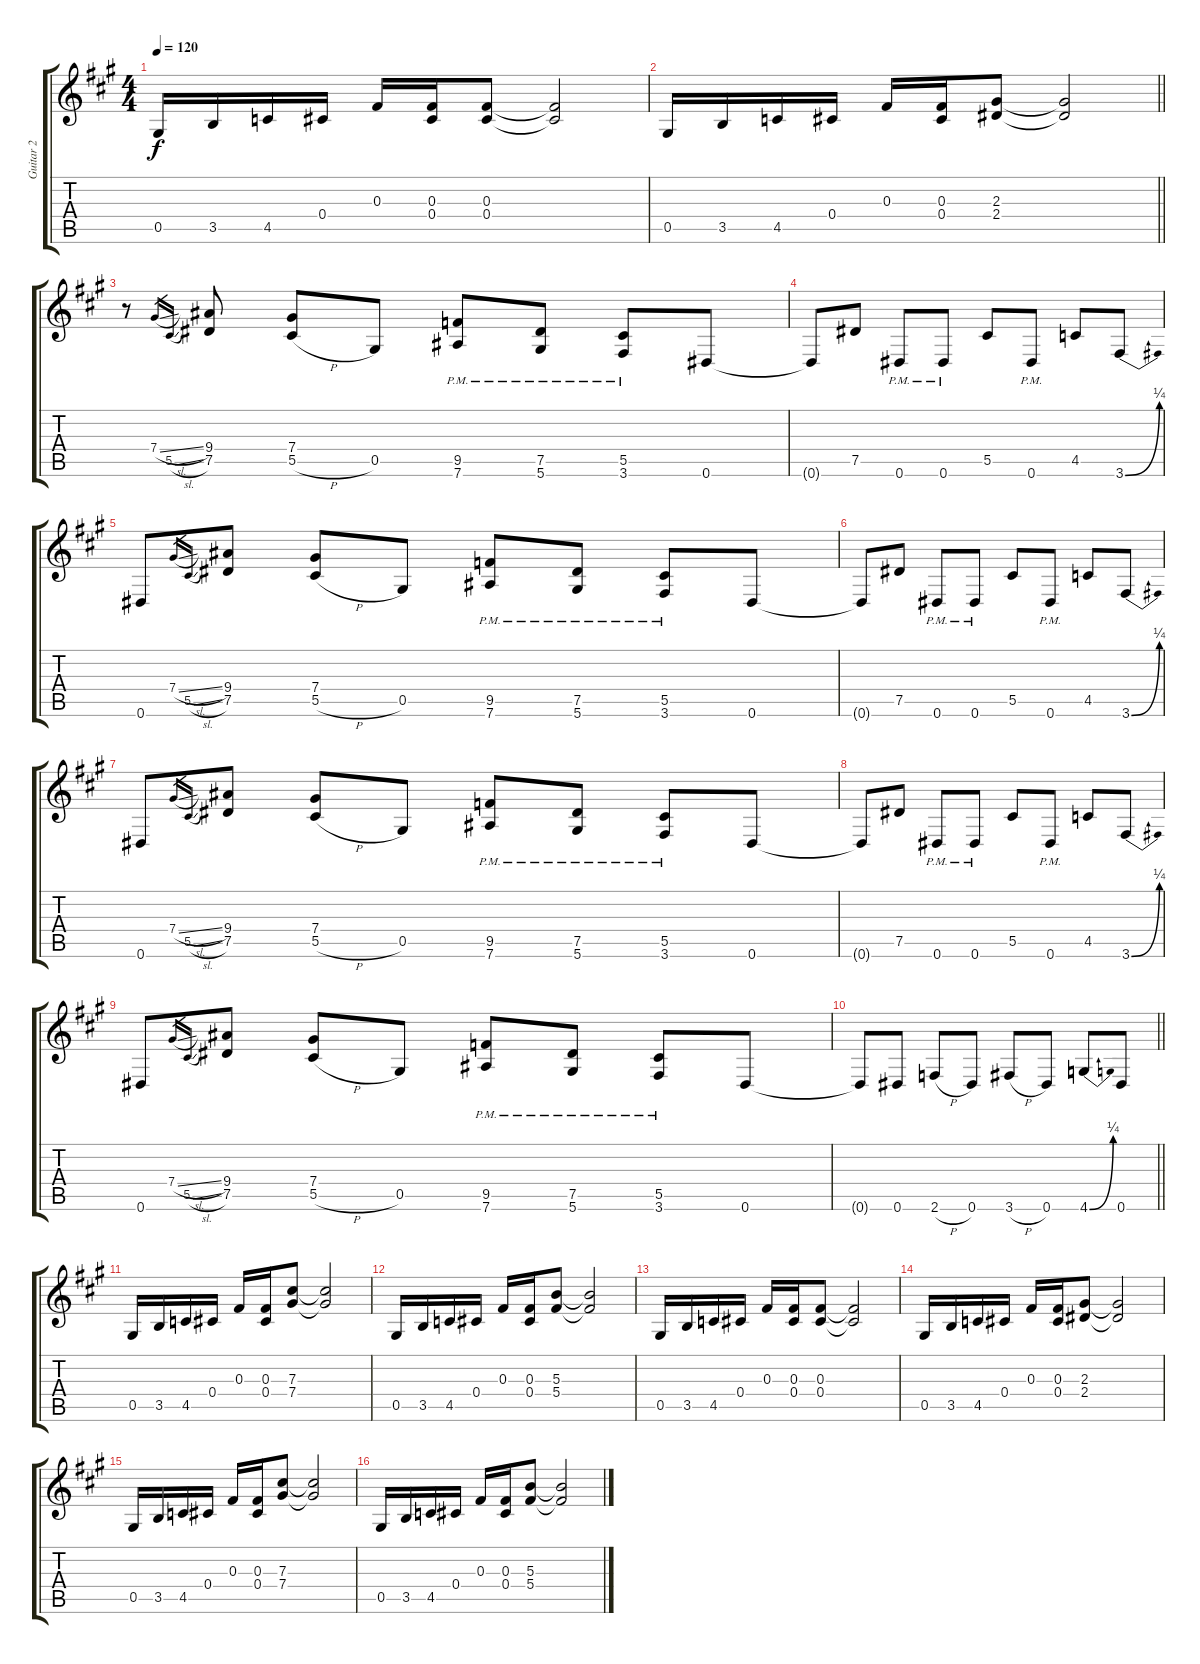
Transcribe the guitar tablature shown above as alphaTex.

\track ("Guitar 2" "Guitar 2") {instrument distortionguitar}
\staff {score tabs}
\tuning (Eb4 Bb3 Gb3 Db3 Ab2 Eb2) {hide}
\ts (4 4)
\tempo 120
\clef g2
\ks a
0.5.16{dy f} 3.5.16 4.5.16 0.4.16 0.3.16 (0.3 0.4).16 (0.3 0.4).8 (0.3{t} 0.4{t}).2 |
\barLineRight lightlight
0.5.16 3.5.16 4.5.16 0.4.16 0.3.16 (0.3 0.4).16 (2.3 2.4).8 (2.3{t} 2.4{t}).2 |
r.8 7.4{sl}.16{gr} 5.5{sl}.16{gr} (9.4 7.5).8 (7.4 5.5{h}).8 0.5.8 (9.5{pm} 7.6{pm}).8 (7.5{pm} 5.6{pm}).8 (5.5{pm} 3.6{pm}).8 0.6.8 |
0.6{t}.8 7.5.8 0.6{pm}.8 0.6{pm}.8 5.5.8 0.6{pm}.8 4.5.8 3.6{be (bend 0 0 60 1)}.8 |
0.6.8 7.4{sl}.16{gr} 5.5{sl}.16{gr} (9.4 7.5).8 (7.4 5.5{h}).8 0.5.8 (9.5{pm} 7.6{pm}).8 (7.5{pm} 5.6{pm}).8 (5.5{pm} 3.6{pm}).8 0.6.8 |
0.6{t}.8 7.5.8 0.6{pm}.8 0.6{pm}.8 5.5.8 0.6{pm}.8 4.5.8 3.6{be (bend 0 0 60 1)}.8 |
0.6.8 7.4{sl}.16{gr} 5.5{sl}.16{gr} (9.4 7.5).8 (7.4 5.5{h}).8 0.5.8 (9.5{pm} 7.6{pm}).8 (7.5{pm} 5.6{pm}).8 (5.5{pm} 3.6{pm}).8 0.6.8 |
0.6{t}.8 7.5.8 0.6{pm}.8 0.6{pm}.8 5.5.8 0.6{pm}.8 4.5.8 3.6{be (bend 0 0 60 1)}.8 |
0.6.8 7.4{sl}.16{gr} 5.5{sl}.16{gr} (9.4 7.5).8 (7.4 5.5{h}).8 0.5.8 (9.5{pm} 7.6{pm}).8 (7.5{pm} 5.6{pm}).8 (5.5{pm} 3.6{pm}).8 0.6.8 |
\barLineRight lightlight
0.6{t}.8 0.6.8 2.6{h}.8 0.6.8 3.6{h}.8 0.6.8 4.6{be (bend 0 0 60 1)}.8 0.6.8 |
0.5.16 3.5.16 4.5.16 0.4.16 0.3.16 (0.3 0.4).16 (7.3 7.4).8 (7.3{t} 7.4{t}).2 |
0.5.16 3.5.16 4.5.16 0.4.16 0.3.16 (0.3 0.4).16 (5.3 5.4).8 (5.3{t} 5.4{t}).2 |
0.5.16 3.5.16 4.5.16 0.4.16 0.3.16 (0.3 0.4).16 (0.3 0.4).8 (0.3{t} 0.4{t}).2 |
0.5.16 3.5.16 4.5.16 0.4.16 0.3.16 (0.3 0.4).16 (2.3 2.4).8 (2.3{t} 2.4{t}).2 |
0.5.16 3.5.16 4.5.16 0.4.16 0.3.16 (0.3 0.4).16 (7.3 7.4).8 (7.3{t} 7.4{t}).2 |
0.5.16 3.5.16 4.5.16 0.4.16 0.3.16 (0.3 0.4).16 (5.3 5.4).8 (5.3{t} 5.4{t}).2
